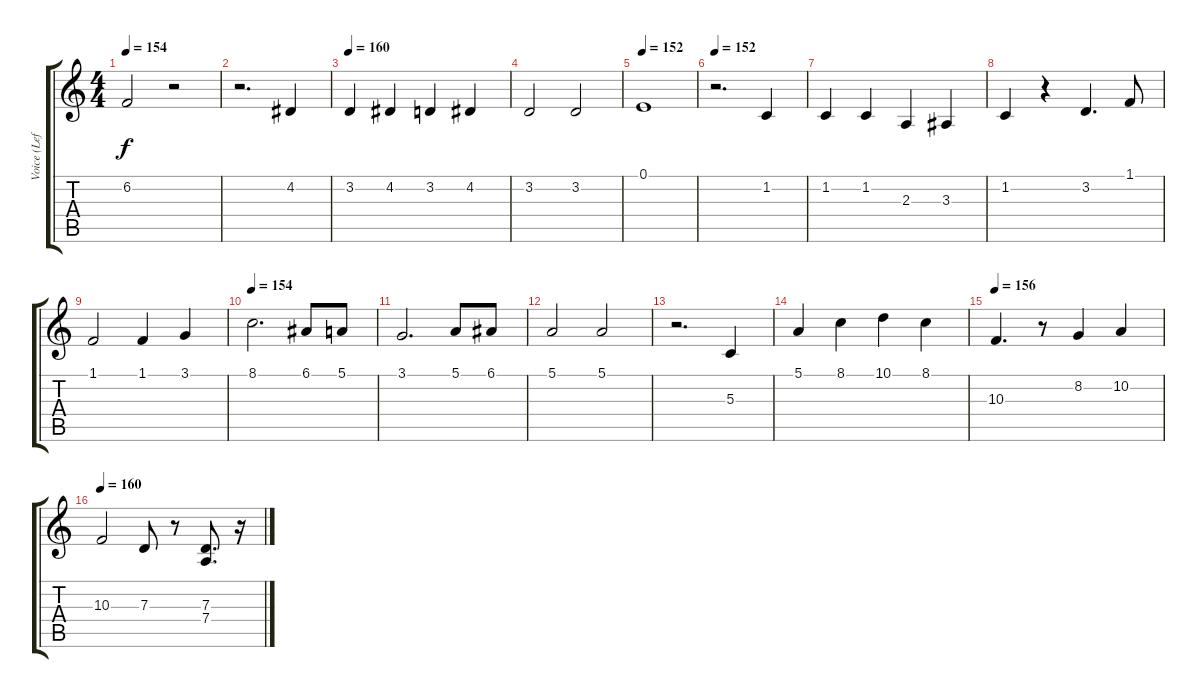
\track ("Voice (Left)" "Voice (Lef") {instrument flute}
\staff {score tabs}
\tuning (E4 B3 G3 D3 A2 E2) {hide}
\ts (4 4)
\tempo 154
\clef g2
\ks c
6.2{t}.2{dy f} r.2 |
r.2{d} 4.2.4 |
\tempo 160
3.2.4 4.2.4 3.2.4 4.2.4 |
3.2.2 3.2.2 |
\tempo 152
0.1.1 |
\tempo 152
r.2{d} 1.2.4 |
1.2.4 1.2.4 2.3.4 3.3.4 |
1.2.4 r.4 3.2.4{d} 1.1.8 |
1.1.2 1.1.4 3.1.4 |
\tempo 154
8.1.2{d} 6.1.8 5.1.8 |
3.1.2{d} 5.1.8 6.1.8 |
5.1.2 5.1.2 |
r.2{d} 5.3.4 |
5.1.4 8.1.4 10.1.4 8.1.4 |
\tempo 156
10.3.4{d} r.8 8.2.4 10.2.4 |
\tempo 160
10.3.2 7.3.8 r.8 (7.3 7.4).8{d} r.16
